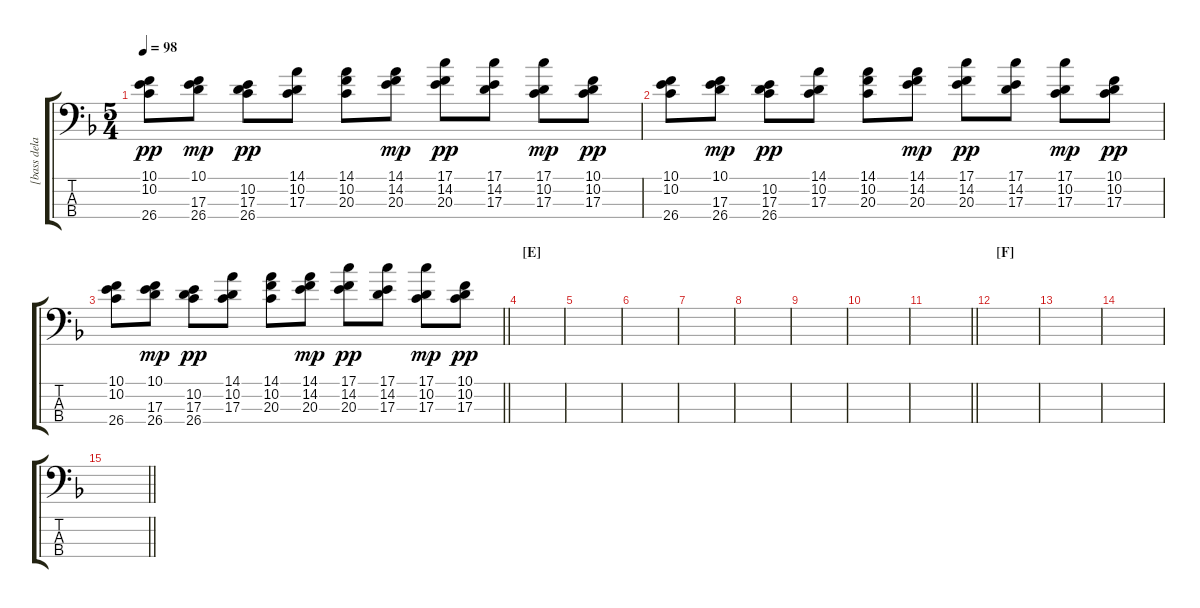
\track ("[bass delay effect]" "[bass dela") {instrument electricbasspick}
\staff {score tabs}
\tuning (G2 D2 A1 D1) {hide}
\ts (5 4)
\tempo 98
\clef f4
\ks dminor
(10.1 10.2 26.4).8{dy pp} (10.1 17.3 26.4).8{dy mp} (10.2 17.3 26.4).8{dy pp} (14.1 10.2 17.3).8 (14.1 10.2 20.3).8 (14.1 14.2 20.3).8{dy mp} (17.1 14.2 20.3).8{dy pp} (17.1 14.2 17.3).8 (17.1 10.2 17.3).8{dy mp} (10.1 10.2 17.3).8{dy pp} |
(10.1 10.2 26.4).8 (10.1 17.3 26.4).8{dy mp} (10.2 17.3 26.4).8{dy pp} (14.1 10.2 17.3).8 (14.1 10.2 20.3).8 (14.1 14.2 20.3).8{dy mp} (17.1 14.2 20.3).8{dy pp} (17.1 14.2 17.3).8 (17.1 10.2 17.3).8{dy mp} (10.1 10.2 17.3).8{dy pp} |
\barLineRight lightlight
(10.1 10.2 26.4).8 (10.1 17.3 26.4).8{dy mp} (10.2 17.3 26.4).8{dy pp} (14.1 10.2 17.3).8 (14.1 10.2 20.3).8 (14.1 14.2 20.3).8{dy mp} (17.1 14.2 20.3).8{dy pp} (17.1 14.2 17.3).8 (17.1 10.2 17.3).8{dy mp} (10.1 10.2 17.3).8{dy pp} |
\section ("" "[E]")
|
|
|
|
|
|
|
\barLineRight lightlight
|
\section ("" "[F]")
|
|
|
\barLineRight lightlight
